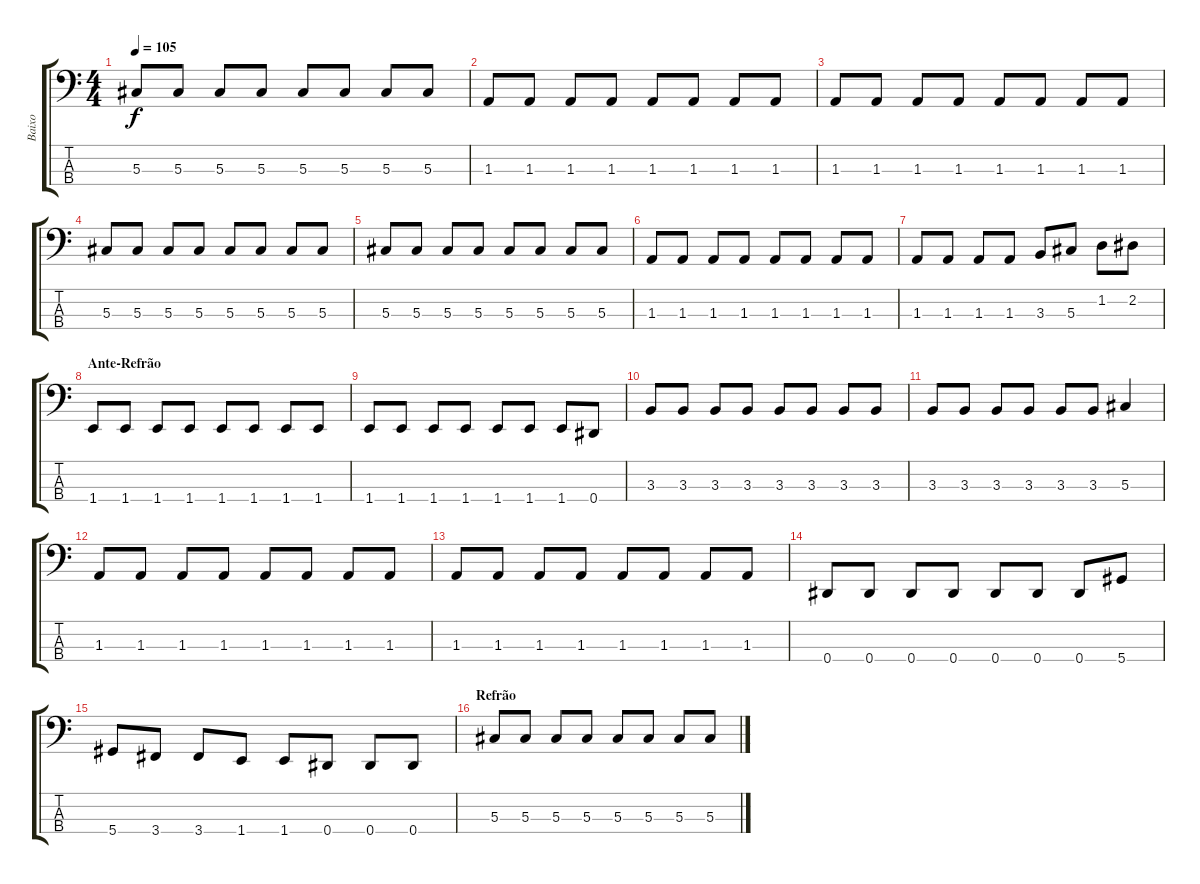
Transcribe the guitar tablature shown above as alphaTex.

\track ("Baixo" "Baixo") {instrument electricbasspick}
\staff {score tabs}
\tuning (Gb2 Db2 Ab1 Eb1) {hide}
\ts (4 4)
\tempo 105
\clef f4
\ks c
5.3.8{dy f} 5.3.8 5.3.8 5.3.8 5.3.8 5.3.8 5.3.8 5.3.8 |
1.3.8 1.3.8 1.3.8 1.3.8 1.3.8 1.3.8 1.3.8 1.3.8 |
1.3.8 1.3.8 1.3.8 1.3.8 1.3.8 1.3.8 1.3.8 1.3.8 |
5.3.8 5.3.8 5.3.8 5.3.8 5.3.8 5.3.8 5.3.8 5.3.8 |
5.3.8 5.3.8 5.3.8 5.3.8 5.3.8 5.3.8 5.3.8 5.3.8 |
1.3.8 1.3.8 1.3.8 1.3.8 1.3.8 1.3.8 1.3.8 1.3.8 |
1.3.8 1.3.8 1.3.8 1.3.8 3.3.8 5.3.8 1.2.8 2.2.8 |
\section ("" "Ante-Refrão")
1.4.8 1.4.8 1.4.8 1.4.8 1.4.8 1.4.8 1.4.8 1.4.8 |
1.4.8 1.4.8 1.4.8 1.4.8 1.4.8 1.4.8 1.4.8 0.4.8 |
3.3.8 3.3.8 3.3.8 3.3.8 3.3.8 3.3.8 3.3.8 3.3.8 |
3.3.8 3.3.8 3.3.8 3.3.8 3.3.8 3.3.8 5.3.4 |
1.3.8 1.3.8 1.3.8 1.3.8 1.3.8 1.3.8 1.3.8 1.3.8 |
1.3.8 1.3.8 1.3.8 1.3.8 1.3.8 1.3.8 1.3.8 1.3.8 |
0.4.8 0.4.8 0.4.8 0.4.8 0.4.8 0.4.8 0.4.8 5.4.8 |
5.4.8 3.4.8 3.4.8 1.4.8 1.4.8 0.4.8 0.4.8 0.4.8 |
\section ("" "Refrão")
5.3.8 5.3.8 5.3.8 5.3.8 5.3.8 5.3.8 5.3.8 5.3.8
